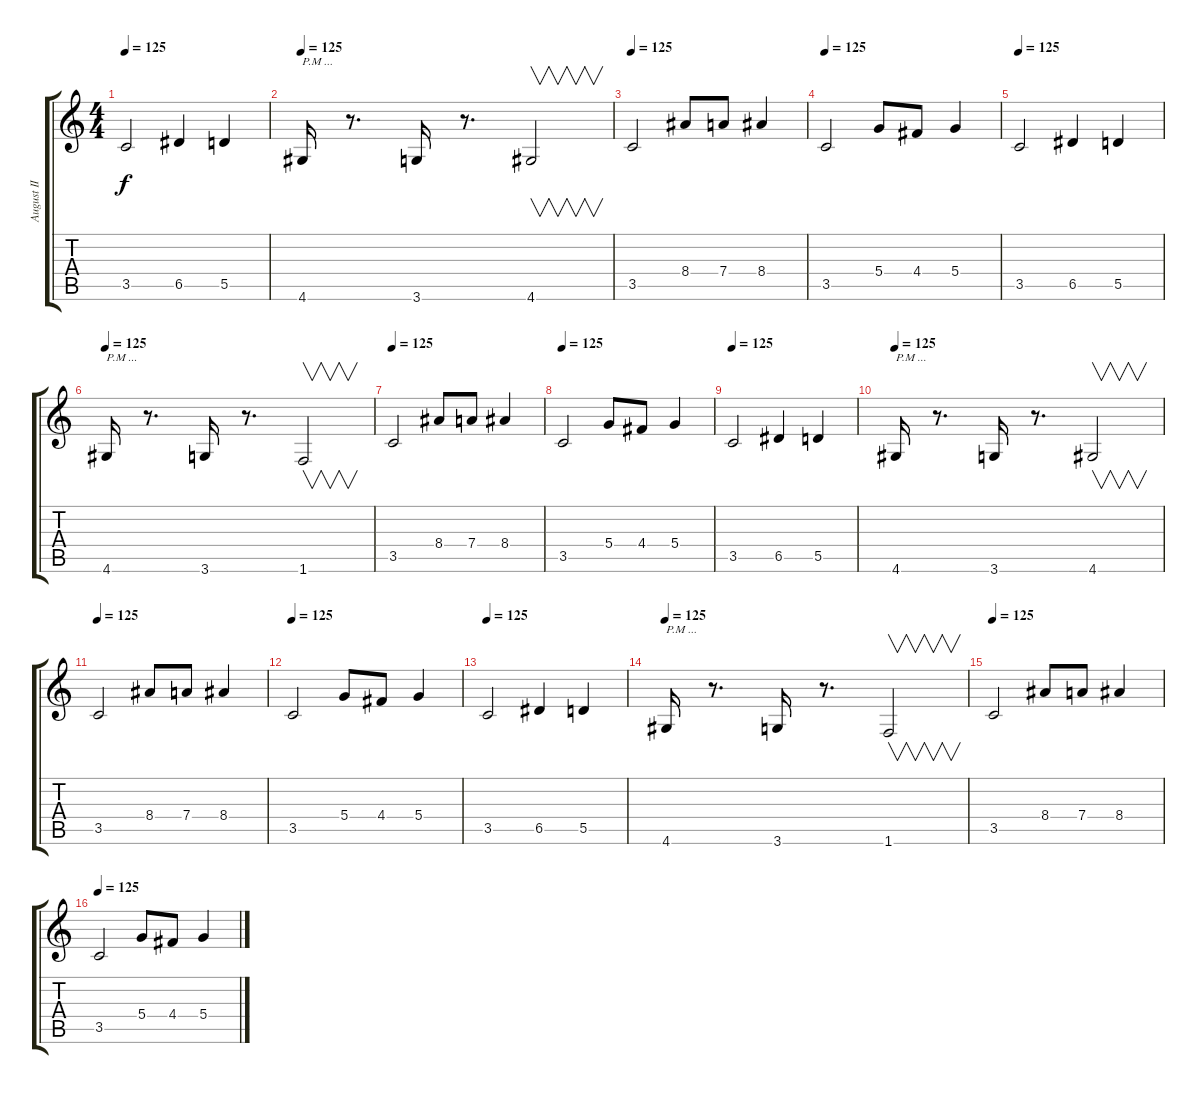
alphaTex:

\track ("August II" "August II") {instrument distortionguitar}
\staff {score tabs}
\tuning (E4 B3 G3 D3 A2 E2) {hide}
\ts (4 4)
\tempo 125
\clef g2
\ks c
3.5.2{dy f volume 12} 6.5.4 5.5.4 |
\tempo 125
4.6.16{txt "P.M ..." volume 12} r.8{d} 3.6.16 r.8{d} 4.6.2{v} |
\tempo 125
3.5.2{volume 12} 8.4.8 7.4.8 8.4.4 |
\tempo 125
3.5.2{volume 12} 5.4.8 4.4.8 5.4.4 |
\tempo 125
3.5.2{volume 12} 6.5.4 5.5.4 |
\tempo 125
4.6.16{txt "P.M ..." volume 12} r.8{d} 3.6.16 r.8{d} 1.6.2{v} |
\tempo 125
3.5.2{volume 12} 8.4.8 7.4.8 8.4.4 |
\tempo 125
3.5.2{volume 12} 5.4.8 4.4.8 5.4.4 |
\tempo 125
3.5.2{volume 12} 6.5.4 5.5.4 |
\tempo 125
4.6.16{txt "P.M ..." volume 12} r.8{d} 3.6.16 r.8{d} 4.6.2{v} |
\tempo 125
3.5.2{volume 12} 8.4.8 7.4.8 8.4.4 |
\tempo 125
3.5.2{volume 12} 5.4.8 4.4.8 5.4.4 |
\tempo 125
3.5.2{volume 12} 6.5.4 5.5.4 |
\tempo 125
4.6.16{txt "P.M ..." volume 12} r.8{d} 3.6.16 r.8{d} 1.6.2{v} |
\tempo 125
3.5.2{volume 12} 8.4.8 7.4.8 8.4.4 |
\tempo 125
3.5.2{volume 12} 5.4.8 4.4.8 5.4.4
